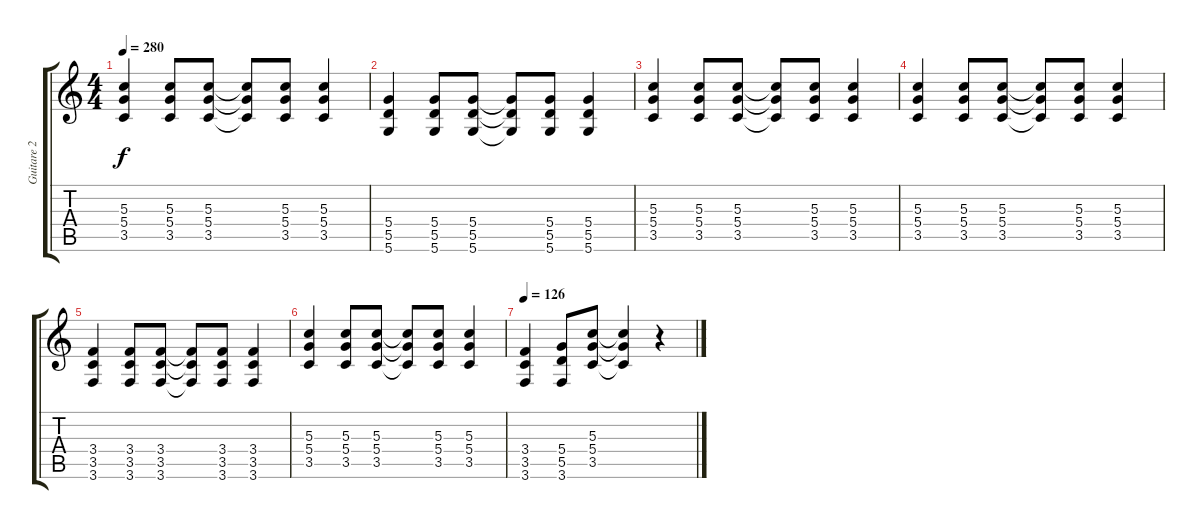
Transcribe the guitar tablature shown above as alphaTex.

\track ("Guitare 2" "Guitare 2") {instrument distortionguitar}
\staff {score tabs}
\tuning (E4 B3 G3 D3 A2 D2) {hide}
\ts (4 4)
\tempo 280
\clef g2
\ks c
(5.3 5.4 3.5).4{dy f} (5.3 5.4 3.5).8 (5.3 5.4 3.5).8 (5.3{t} 5.4{t} 3.5{t}).8 (5.3 5.4 3.5).8 (5.3 5.4 3.5).4 |
(5.4 5.5 5.6).4 (5.4 5.5 5.6).8 (5.4 5.5 5.6).8 (5.4{t} 5.5{t} 5.6{t}).8 (5.4 5.5 5.6).8 (5.4 5.5 5.6).4 |
(5.3 5.4 3.5).4 (5.3 5.4 3.5).8 (5.3 5.4 3.5).8 (5.3{t} 5.4{t} 3.5{t}).8 (5.3 5.4 3.5).8 (5.3 5.4 3.5).4 |
(5.3 5.4 3.5).4 (5.3 5.4 3.5).8 (5.3 5.4 3.5).8 (5.3{t} 5.4{t} 3.5{t}).8 (5.3 5.4 3.5).8 (5.3 5.4 3.5).4 |
(3.4 3.5 3.6).4 (3.4 3.5 3.6).8 (3.4 3.5 3.6).8 (3.4{t} 3.5{t} 3.6{t}).8 (3.4 3.5 3.6).8 (3.4 3.5 3.6).4 |
(5.3 5.4 3.5).4 (5.3 5.4 3.5).8 (5.3 5.4 3.5).8 (5.3{t} 5.4{t} 3.5{t}).8 (5.3 5.4 3.5).8 (5.3 5.4 3.5).4 |
\tempo 126
(3.4 3.5 3.6).4 (5.4 5.5 3.6).8 (5.3 5.4 3.5).8 (5.3{t} 5.4{t} 3.5{t}).4 r.4
